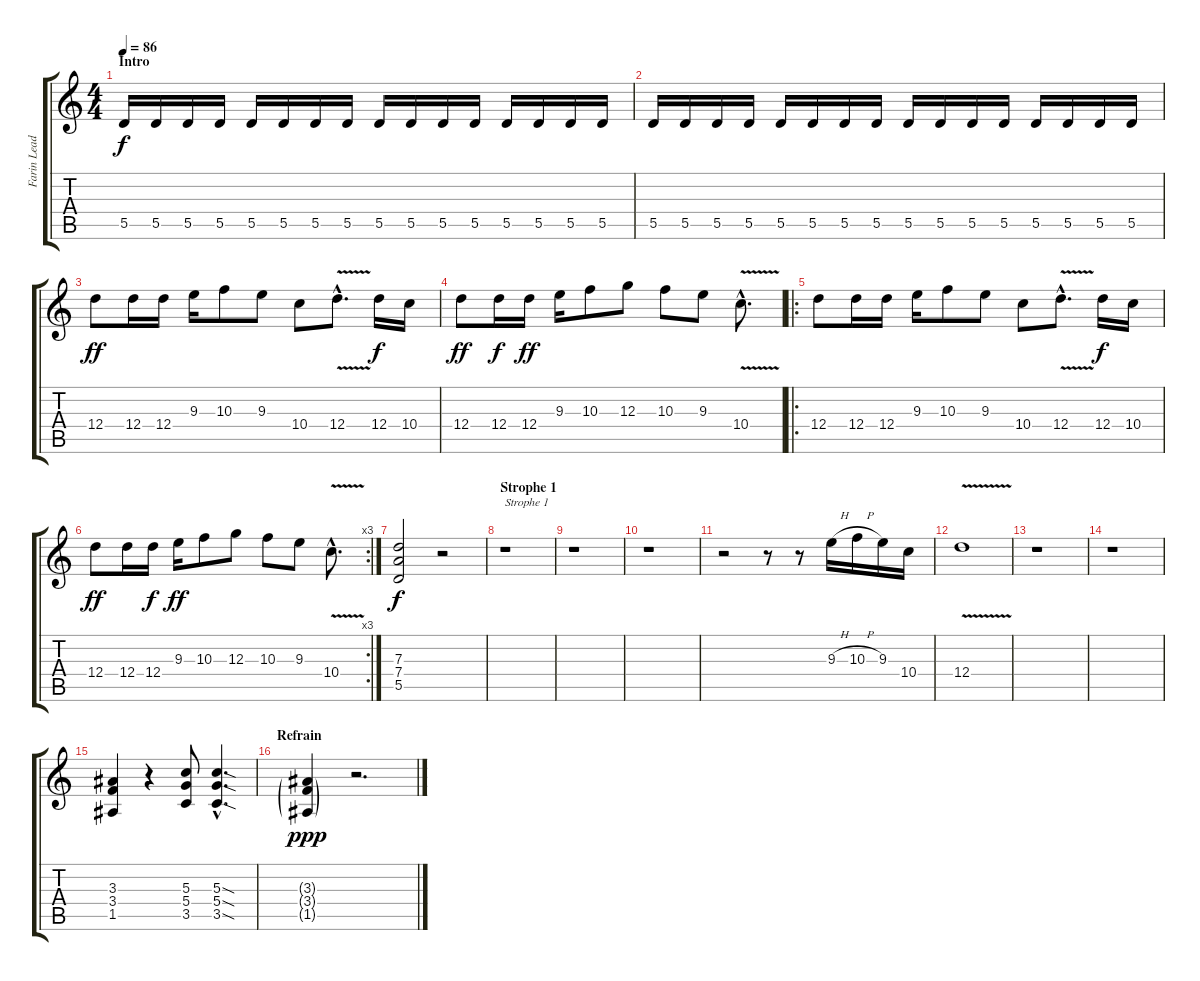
\track ("Farin Lead" "Farin Lead") {instrument distortionguitar}
\staff {score tabs}
\tuning (E4 B3 G3 D3 A2 E2) {hide}
\ts (4 4)
\section ("" "Intro")
\tempo 86
\clef g2
\ks c
5.5.16{dy f instrument distortionguitar} 5.5.16 5.5.16 5.5.16 5.5.16 5.5.16 5.5.16 5.5.16 5.5.16 5.5.16 5.5.16 5.5.16 5.5.16 5.5.16 5.5.16 5.5.16 |
5.5.16 5.5.16 5.5.16 5.5.16 5.5.16 5.5.16 5.5.16 5.5.16 5.5.16 5.5.16 5.5.16 5.5.16 5.5.16 5.5.16 5.5.16 5.5.16 |
12.4.8{dy ff} 12.4.16 12.4.16 9.3.16 10.3.8 9.3.8 10.4.8 12.4{v hac}.8{d} 12.4.16{dy f} 10.4.16 |
12.4.8{dy ff} 12.4.16{dy f} 12.4.16{dy ff} 9.3.16 10.3.8 12.3.8 10.3.8 9.3.8 10.4{v hac}.8{d} |
\ro
12.4.8 12.4.16 12.4.16 9.3.16 10.3.8 9.3.8 10.4.8 12.4{v hac}.8{d} 12.4.16{dy f} 10.4.16 |
\rc 3
12.4.8{dy ff} 12.4.16 12.4.16{dy f} 9.3.16{dy ff} 10.3.8 12.3.8 10.3.8 9.3.8 10.4{v hac}.8{d} |
(7.3 7.4 5.5).2{dy f} r.2 |
\section ("" "Strophe 1")
r.1{txt "Strophe 1"} |
r.1 |
r.1 |
r.2 r.8 r.8 9.3{h}.16 10.3{h}.16 9.3.16 10.4.16 |
12.4{v}.1 |
r.1 |
r.1 |
(3.3 3.4 1.5).4 r.4 (5.3 5.4 3.5).8 (5.3{sod hac} 5.4{sod hac} 3.5{sod hac}).4{d} |
\section ("" "Refrain")
(3.3{g} 3.4{g} 1.5{g}).4{dy ppp} r.2{d}
